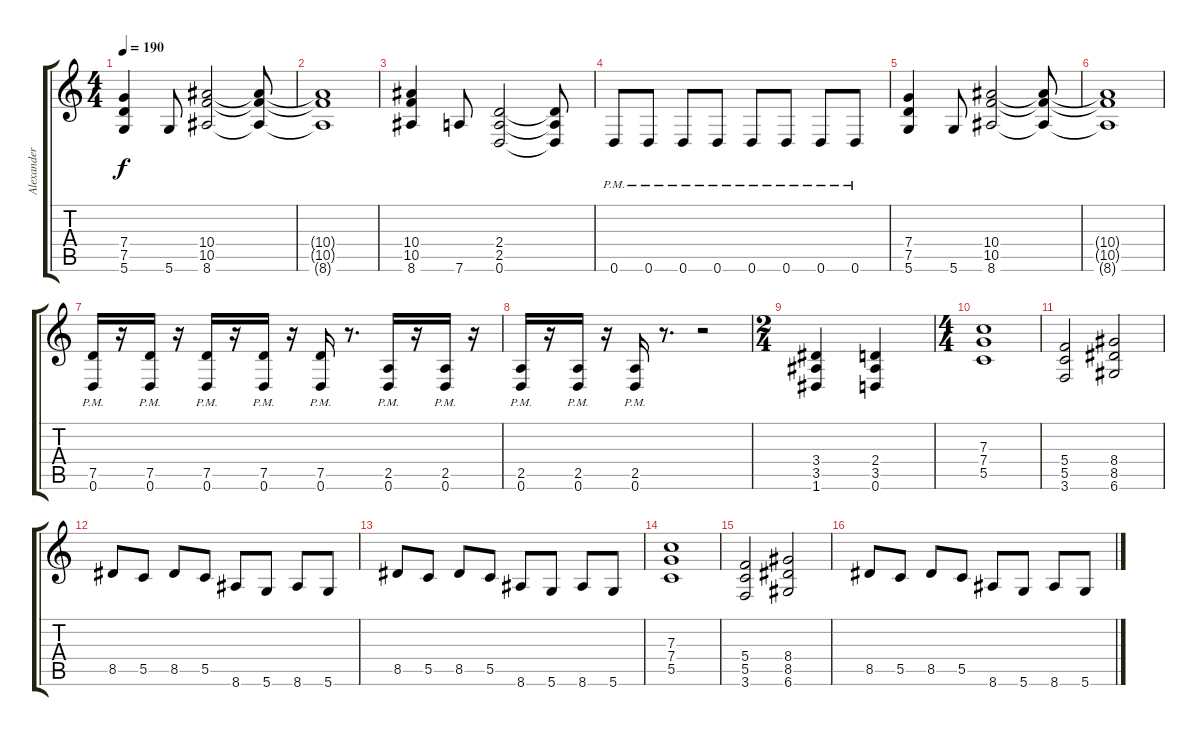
\track ("Alexander Kuoppala" "Alexander ") {instrument distortionguitar}
\staff {score tabs}
\tuning (D4 A3 F3 C3 G2 D2) {hide}
\ts (4 4)
\tempo 190
\clef g2
\ks c
(7.4 7.5 5.6).4{dy f} 5.6.8 (10.4 10.5 8.6).2 (10.4{t} 10.5{t} 8.6{t}).8 |
(10.4{t} 10.5{t} 8.6{t}).1 |
(10.4 10.5 8.6).4 7.6.8 (2.4 2.5 0.6).2 (2.4{t} 2.5{t} 0.6{t}).8 |
0.6{pm}.8 0.6{pm}.8 0.6{pm}.8 0.6{pm}.8 0.6{pm}.8 0.6{pm}.8 0.6{pm}.8 0.6{pm}.8 |
(7.4 7.5 5.6).4 5.6.8 (10.4 10.5 8.6).2 (10.4{t} 10.5{t} 8.6{t}).8 |
(10.4{t} 10.5{t} 8.6{t}).1 |
(7.5{pm} 0.6{pm}).16 r.16 (7.5{pm} 0.6{pm}).16 r.16 (7.5{pm} 0.6{pm}).16 r.16 (7.5{pm} 0.6{pm}).16 r.16 (7.5{pm} 0.6{pm}).16 r.8{d} (2.5{pm} 0.6{pm}).16 r.16 (2.5{pm} 0.6{pm}).16 r.16 |
(2.5{pm} 0.6{pm}).16 r.16 (2.5{pm} 0.6{pm}).16 r.16 (2.5{pm} 0.6{pm}).16 r.8{d} r.2 |
\ts (2 4)
(3.4 3.5 1.6).4 (2.4 3.5 0.6).4 |
\ts (4 4)
(7.3 7.4 5.5).1 |
(5.4 5.5 3.6).2 (8.4 8.5 6.6).2 |
8.5.8 5.5.8 8.5.8 5.5.8 8.6.8 5.6.8 8.6.8 5.6.8 |
8.5.8 5.5.8 8.5.8 5.5.8 8.6.8 5.6.8 8.6.8 5.6.8 |
(7.3 7.4 5.5).1 |
(5.4 5.5 3.6).2 (8.4 8.5 6.6).2 |
8.5.8 5.5.8 8.5.8 5.5.8 8.6.8 5.6.8 8.6.8 5.6.8
